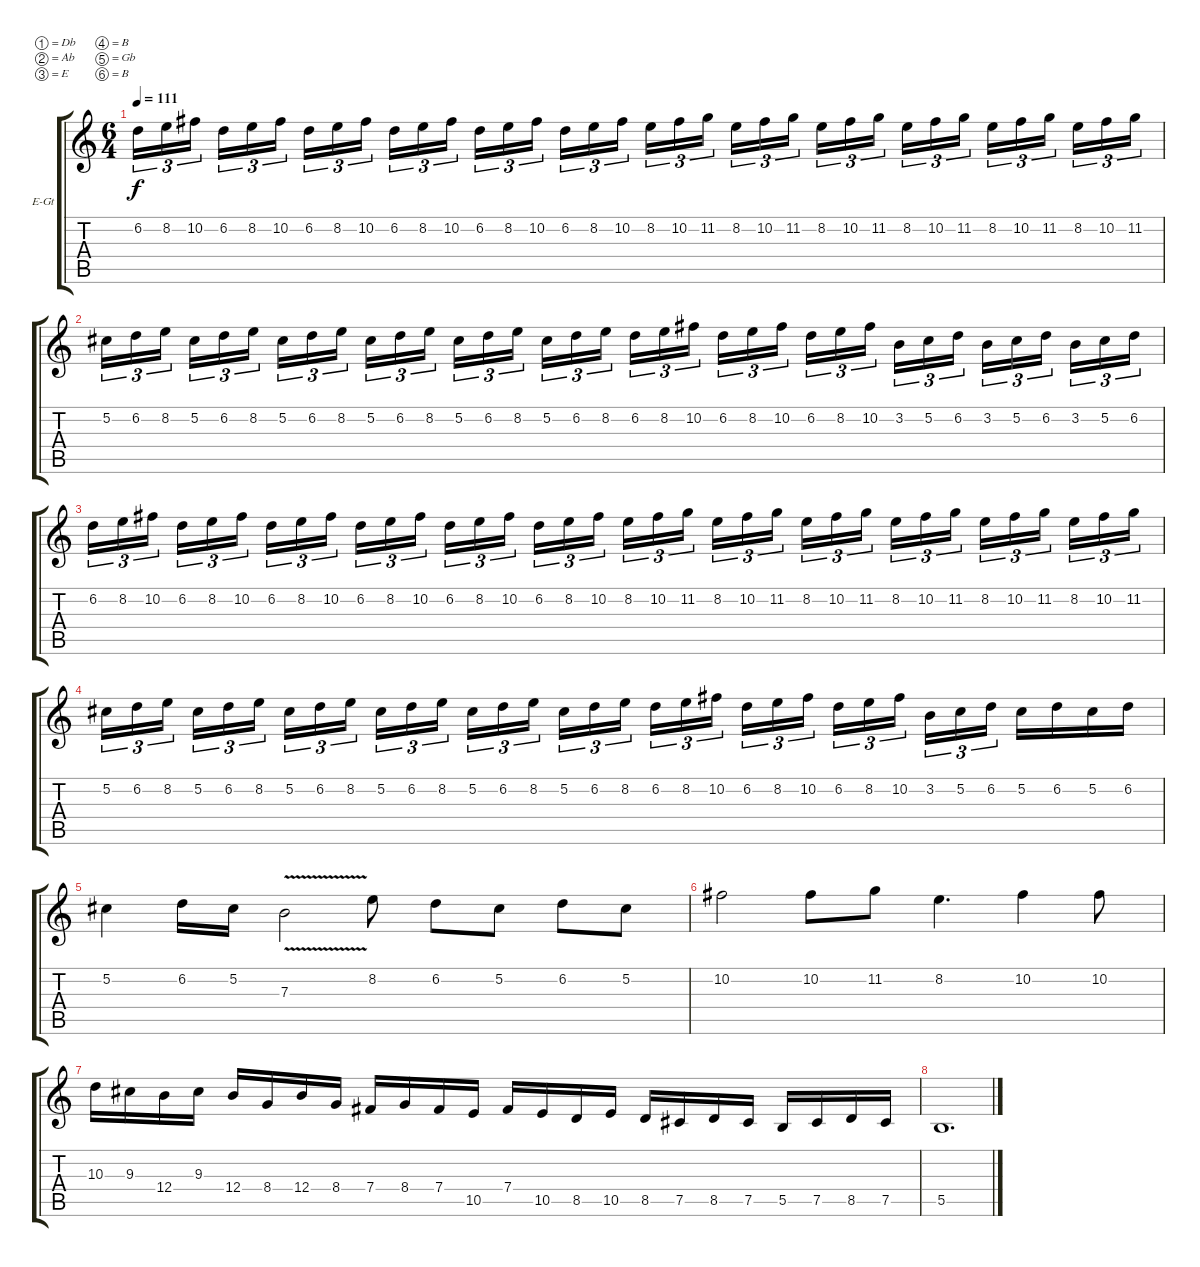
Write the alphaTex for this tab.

\bracketExtendMode groupsimilarinstruments
\firstSystemTrackNameOrientation horizontal
\otherSystemsTrackNameOrientation horizontal
\track ("Ben Orum (Guitar)" "E-Gt") {instrument overdrivenguitar}
\staff {score tabs}
\tuning (Db4 Ab3 E3 B2 Gb2 B1)
\ts (6 4)
\tempo 111
\clef g2
\ks c
6.2.16{tu (3 2) dy f} 8.2.16{tu (3 2)} 10.2.16{tu (3 2)} 6.2.16{tu (3 2)} 8.2.16{tu (3 2)} 10.2.16{tu (3 2)} 6.2.16{tu (3 2)} 8.2.16{tu (3 2)} 10.2.16{tu (3 2)} 6.2.16{tu (3 2)} 8.2.16{tu (3 2)} 10.2.16{tu (3 2)} 6.2.16{tu (3 2)} 8.2.16{tu (3 2)} 10.2.16{tu (3 2)} 6.2.16{tu (3 2)} 8.2.16{tu (3 2)} 10.2.16{tu (3 2)} 8.2.16{tu (3 2)} 10.2.16{tu (3 2)} 11.2.16{tu (3 2)} 8.2.16{tu (3 2)} 10.2.16{tu (3 2)} 11.2.16{tu (3 2)} 8.2.16{tu (3 2)} 10.2.16{tu (3 2)} 11.2.16{tu (3 2)} 8.2.16{tu (3 2)} 10.2.16{tu (3 2)} 11.2.16{tu (3 2)} 8.2.16{tu (3 2)} 10.2.16{tu (3 2)} 11.2.16{tu (3 2)} 8.2.16{tu (3 2)} 10.2.16{tu (3 2)} 11.2.16{tu (3 2)} |
5.2.16{tu (3 2)} 6.2.16{tu (3 2)} 8.2.16{tu (3 2)} 5.2.16{tu (3 2)} 6.2.16{tu (3 2)} 8.2.16{tu (3 2)} 5.2.16{tu (3 2)} 6.2.16{tu (3 2)} 8.2.16{tu (3 2)} 5.2.16{tu (3 2)} 6.2.16{tu (3 2)} 8.2.16{tu (3 2)} 5.2.16{tu (3 2)} 6.2.16{tu (3 2)} 8.2.16{tu (3 2)} 5.2.16{tu (3 2)} 6.2.16{tu (3 2)} 8.2.16{tu (3 2)} 6.2.16{tu (3 2)} 8.2.16{tu (3 2)} 10.2.16{tu (3 2)} 6.2.16{tu (3 2)} 8.2.16{tu (3 2)} 10.2.16{tu (3 2)} 6.2.16{tu (3 2)} 8.2.16{tu (3 2)} 10.2.16{tu (3 2)} 3.2.16{tu (3 2)} 5.2.16{tu (3 2)} 6.2.16{tu (3 2)} 3.2.16{tu (3 2)} 5.2.16{tu (3 2)} 6.2.16{tu (3 2)} 3.2.16{tu (3 2)} 5.2.16{tu (3 2)} 6.2.16{tu (3 2)} |
6.2.16{tu (3 2)} 8.2.16{tu (3 2)} 10.2.16{tu (3 2)} 6.2.16{tu (3 2)} 8.2.16{tu (3 2)} 10.2.16{tu (3 2)} 6.2.16{tu (3 2)} 8.2.16{tu (3 2)} 10.2.16{tu (3 2)} 6.2.16{tu (3 2)} 8.2.16{tu (3 2)} 10.2.16{tu (3 2)} 6.2.16{tu (3 2)} 8.2.16{tu (3 2)} 10.2.16{tu (3 2)} 6.2.16{tu (3 2)} 8.2.16{tu (3 2)} 10.2.16{tu (3 2)} 8.2.16{tu (3 2)} 10.2.16{tu (3 2)} 11.2.16{tu (3 2)} 8.2.16{tu (3 2)} 10.2.16{tu (3 2)} 11.2.16{tu (3 2)} 8.2.16{tu (3 2)} 10.2.16{tu (3 2)} 11.2.16{tu (3 2)} 8.2.16{tu (3 2)} 10.2.16{tu (3 2)} 11.2.16{tu (3 2)} 8.2.16{tu (3 2)} 10.2.16{tu (3 2)} 11.2.16{tu (3 2)} 8.2.16{tu (3 2)} 10.2.16{tu (3 2)} 11.2.16{tu (3 2)} |
5.2.16{tu (3 2)} 6.2.16{tu (3 2)} 8.2.16{tu (3 2)} 5.2.16{tu (3 2)} 6.2.16{tu (3 2)} 8.2.16{tu (3 2)} 5.2.16{tu (3 2)} 6.2.16{tu (3 2)} 8.2.16{tu (3 2)} 5.2.16{tu (3 2)} 6.2.16{tu (3 2)} 8.2.16{tu (3 2)} 5.2.16{tu (3 2)} 6.2.16{tu (3 2)} 8.2.16{tu (3 2)} 5.2.16{tu (3 2)} 6.2.16{tu (3 2)} 8.2.16{tu (3 2)} 6.2.16{tu (3 2)} 8.2.16{tu (3 2)} 10.2.16{tu (3 2)} 6.2.16{tu (3 2)} 8.2.16{tu (3 2)} 10.2.16{tu (3 2)} 6.2.16{tu (3 2)} 8.2.16{tu (3 2)} 10.2.16{tu (3 2)} 3.2.16{tu (3 2)} 5.2.16{tu (3 2)} 6.2.16{tu (3 2)} 5.2.16 6.2.16 5.2.16 6.2.16 |
5.2.4 6.2.16 5.2.16 7.3{v}.2 8.2.8 6.2.8 5.2.8 6.2.8 5.2.8 |
10.2.2 10.2.8 11.2.8 8.2.4{d} 10.2.4 10.2.8 |
10.3.16 9.3.16 12.4.16 9.3.16 12.4.16 8.4.16 12.4.16 8.4.16 7.4.16 8.4.16 7.4.16 10.5.16 7.4.16 10.5.16 8.5.16 10.5.16 8.5.16 7.5.16 8.5.16 7.5.16 5.5.16 7.5.16 8.5.16 7.5.16 |
5.5.1{d}
